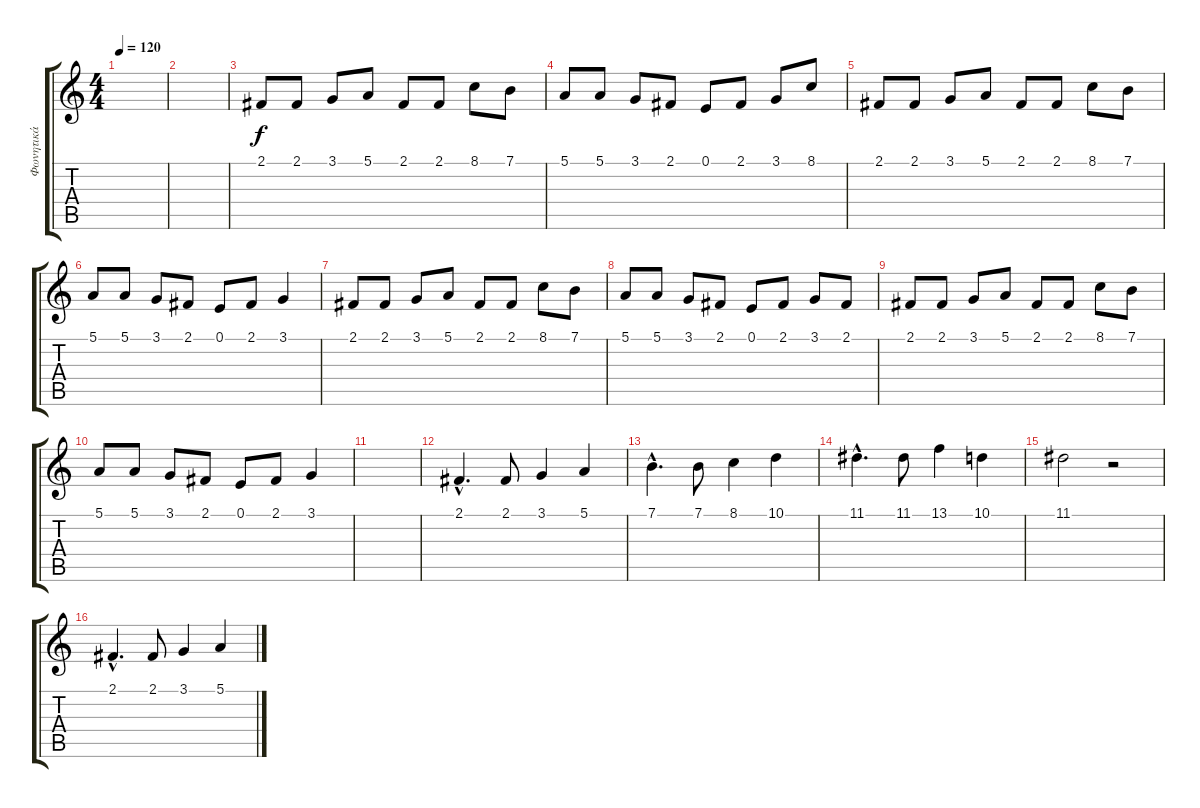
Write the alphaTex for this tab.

\track ("Φωνητικά" "Φωνητικά") {instrument cello}
\staff {score tabs}
\tuning (E4 B3 G3 D3 A2 E2) {hide}
\ts (4 4)
\tempo 120
\clef g2
\ks c
|
|
2.1.8 2.1.8 3.1.8 5.1.8 2.1.8 2.1.8 8.1.8 7.1.8 |
5.1.8 5.1.8 3.1.8 2.1.8 0.1.8 2.1.8 3.1.8 8.1.8 |
2.1.8 2.1.8 3.1.8 5.1.8 2.1.8 2.1.8 8.1.8 7.1.8 |
5.1.8 5.1.8 3.1.8 2.1.8 0.1.8 2.1.8 3.1.4 |
2.1.8 2.1.8 3.1.8 5.1.8 2.1.8 2.1.8 8.1.8 7.1.8 |
5.1.8 5.1.8 3.1.8 2.1.8 0.1.8 2.1.8 3.1.8 2.1.8 |
2.1.8 2.1.8 3.1.8 5.1.8 2.1.8 2.1.8 8.1.8 7.1.8 |
5.1.8 5.1.8 3.1.8 2.1.8 0.1.8 2.1.8 3.1.4 |
|
2.1{hac}.4{d} 2.1.8 3.1.4 5.1.4 |
7.1{hac}.4{d} 7.1.8 8.1.4 10.1.4 |
11.1{hac}.4{d} 11.1.8 13.1.4 10.1.4 |
11.1.2 r.2 |
2.1{hac}.4{d} 2.1.8 3.1.4 5.1.4
